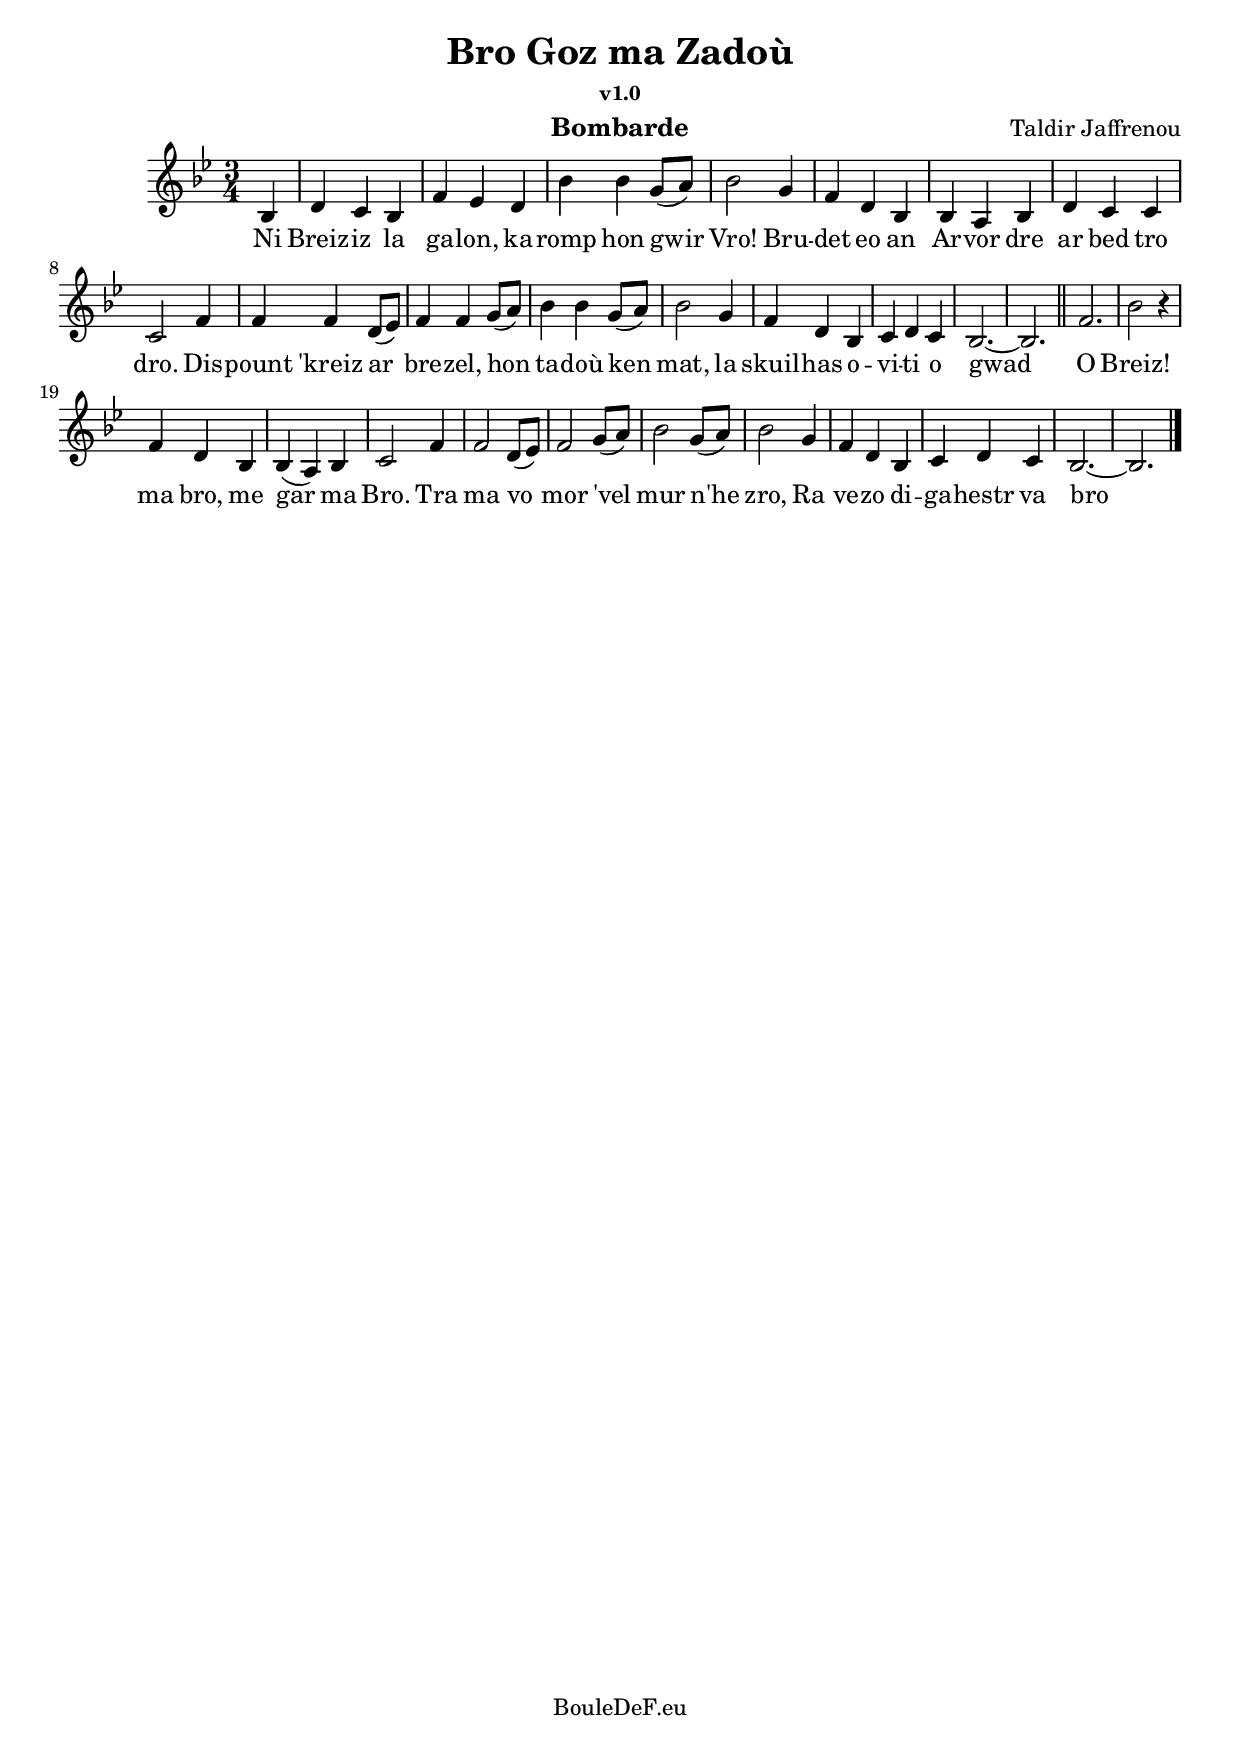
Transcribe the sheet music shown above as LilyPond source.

\version "2.14.2"
\include "italiano.ly"

\header {
	title = "Bro Goz ma Zadoù"
	subsubtitle = "v1.0"
	composer = "Taldir Jaffrenou"
	instrument = "Bombarde"
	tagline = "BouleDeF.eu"
}

\score {
	\new Staff \relative si {
		\clef "treble"
		\key sib \major
		\time 3/4

		\partial 4 sib4
		| re do sib
		| fa' mib re
		| sib' sib sol8 (la)
		| sib2 sol4
		| fa re sib
		| sib la sib
		| re do do
		| do2 fa4
		| fa fa re8 (mib)
		| fa4 fa sol8 (la)
		| sib4 sib sol8 (la) 
		| sib2 sol4
		| fa re sib
		| do re do
		| sib2.~
		| sib \bar "||"
		| fa'2.
		| sib2 r4
		| fa4 re sib
		| sib (la) sib
		| do2 fa4
		| fa2 re8 (mib)
		| fa2 sol8 (la)
		| sib2 sol8 (la)
		| sib2 sol4
		| fa re sib
		| do re do
		| sib2.~
		| sib \bar "|."
	}
	\addlyrics {
		Ni | Breiz -- iz la | ga -- lon, ka -- | romp hon gwir
		Vro! Bru -- | det eo an | Ar -- vor dre | ar bed tro
		dro. Dis -- | pount 'kreiz ar | bre -- zel, hon | ta -- doù ken
		mat, la | skuil -- has o -- | vi -- ti o | gwad
		O | Breiz! | ma bro, me | gar ma
		Bro. Tra | ma vo | mor 'vel | mur n'he
		zro, Ra | ve -- zo di -- | ga -- hestr va | bro !
	}
}
